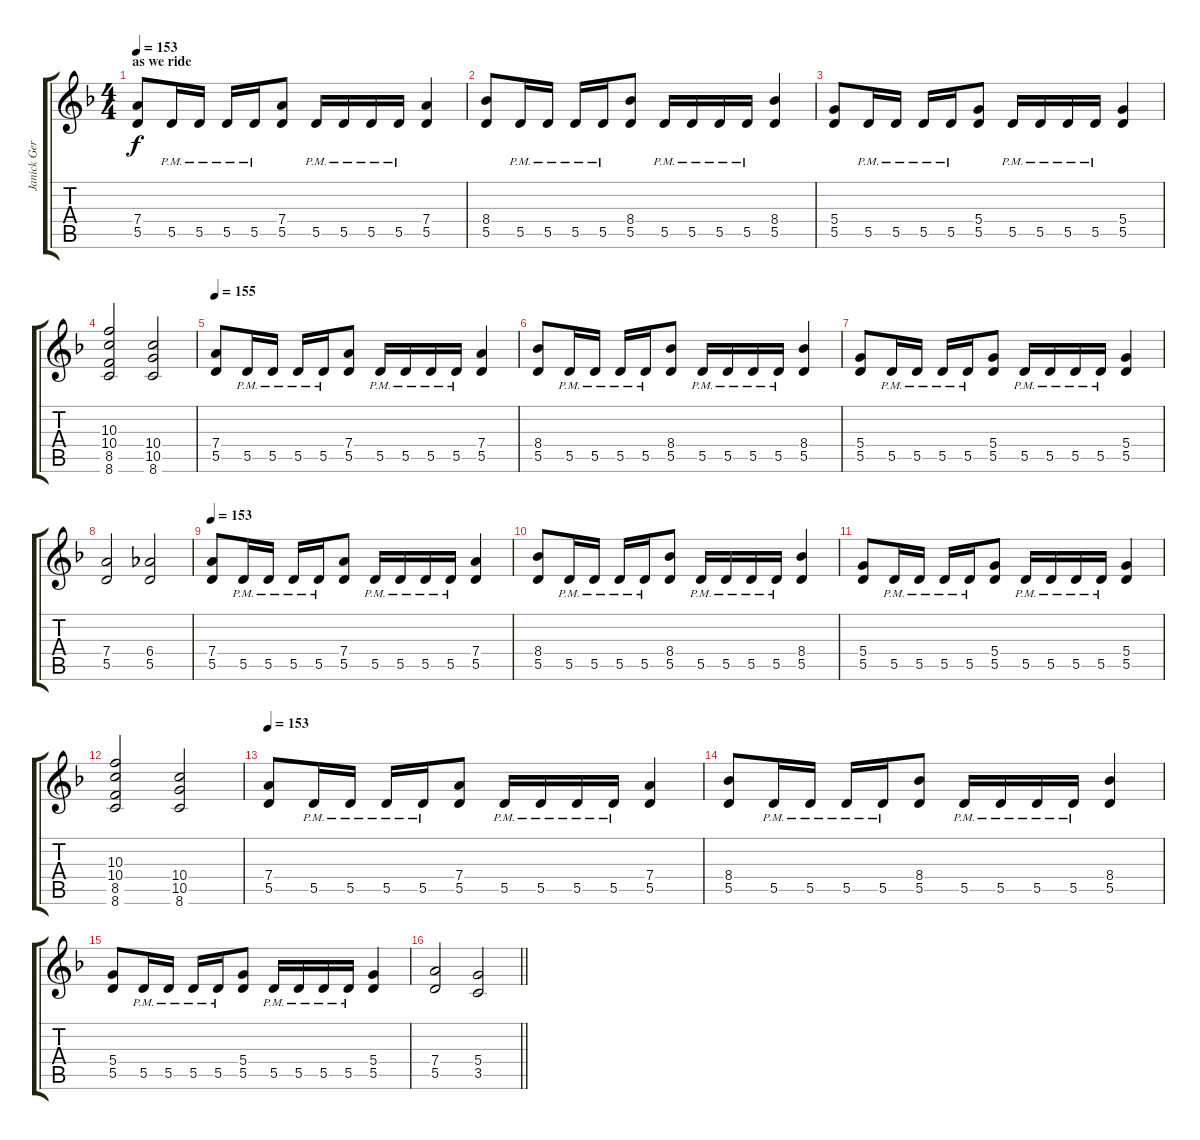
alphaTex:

\track ("Janick Gers" "Janick Ger") {instrument acousticguitarsteel}
\staff {score tabs}
\tuning (E4 B3 G3 D3 A2 E2) {hide}
\ts (4 4)
\section ("" "as we ride")
\tempo 153
\clef g2
\ks f
(7.4 5.5).8{dy f balance 0 instrument distortionguitar} 5.5{pm}.16 5.5{pm}.16 5.5{pm}.16 5.5{pm}.16 (7.4 5.5).8 5.5{pm}.16 5.5{pm}.16 5.5{pm}.16 5.5{pm}.16 (7.4 5.5).4 |
(8.4 5.5).8 5.5{pm}.16 5.5{pm}.16 5.5{pm}.16 5.5{pm}.16 (8.4 5.5).8 5.5{pm}.16 5.5{pm}.16 5.5{pm}.16 5.5{pm}.16 (8.4 5.5).4 |
(5.4 5.5).8 5.5{pm}.16 5.5{pm}.16 5.5{pm}.16 5.5{pm}.16 (5.4 5.5).8 5.5{pm}.16 5.5{pm}.16 5.5{pm}.16 5.5{pm}.16 (5.4 5.5).4 |
(10.3 10.4 8.5 8.6).2 (10.4 10.5 8.6).2 |
\tempo 153
\tempo 155
(7.4 5.5).8{balance 0 instrument distortionguitar} 5.5{pm}.16 5.5{pm}.16 5.5{pm}.16 5.5{pm}.16 (7.4 5.5).8 5.5{pm}.16 5.5{pm}.16 5.5{pm}.16 5.5{pm}.16 (7.4 5.5).4 |
(8.4 5.5).8 5.5{pm}.16 5.5{pm}.16 5.5{pm}.16 5.5{pm}.16 (8.4 5.5).8 5.5{pm}.16 5.5{pm}.16 5.5{pm}.16 5.5{pm}.16 (8.4 5.5).4 |
(5.4 5.5).8 5.5{pm}.16 5.5{pm}.16 5.5{pm}.16 5.5{pm}.16 (5.4 5.5).8 5.5{pm}.16 5.5{pm}.16 5.5{pm}.16 5.5{pm}.16 (5.4 5.5).4 |
(7.4 5.5).2 (6.4 5.5).2 |
\tempo 153
(7.4 5.5).8{balance 0 instrument distortionguitar} 5.5{pm}.16 5.5{pm}.16 5.5{pm}.16 5.5{pm}.16 (7.4 5.5).8 5.5{pm}.16 5.5{pm}.16 5.5{pm}.16 5.5{pm}.16 (7.4 5.5).4 |
(8.4 5.5).8 5.5{pm}.16 5.5{pm}.16 5.5{pm}.16 5.5{pm}.16 (8.4 5.5).8 5.5{pm}.16 5.5{pm}.16 5.5{pm}.16 5.5{pm}.16 (8.4 5.5).4 |
(5.4 5.5).8 5.5{pm}.16 5.5{pm}.16 5.5{pm}.16 5.5{pm}.16 (5.4 5.5).8 5.5{pm}.16 5.5{pm}.16 5.5{pm}.16 5.5{pm}.16 (5.4 5.5).4 |
(10.3 10.4 8.5 8.6).2 (10.4 10.5 8.6).2 |
\tempo 153
(7.4 5.5).8{balance 0 instrument distortionguitar} 5.5{pm}.16 5.5{pm}.16 5.5{pm}.16 5.5{pm}.16 (7.4 5.5).8 5.5{pm}.16 5.5{pm}.16 5.5{pm}.16 5.5{pm}.16 (7.4 5.5).4 |
(8.4 5.5).8 5.5{pm}.16 5.5{pm}.16 5.5{pm}.16 5.5{pm}.16 (8.4 5.5).8 5.5{pm}.16 5.5{pm}.16 5.5{pm}.16 5.5{pm}.16 (8.4 5.5).4 |
(5.4 5.5).8 5.5{pm}.16 5.5{pm}.16 5.5{pm}.16 5.5{pm}.16 (5.4 5.5).8 5.5{pm}.16 5.5{pm}.16 5.5{pm}.16 5.5{pm}.16 (5.4 5.5).4 |
\barLineRight lightlight
(7.4 5.5).2 (5.4 3.5).2
